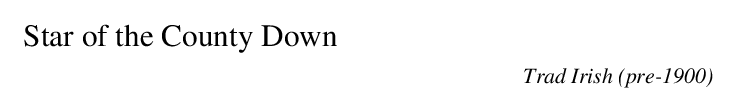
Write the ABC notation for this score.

X:1
T:Star of the County Down
C:Trad Irish (pre-1900)
M:4/4
L:1/8
Q:1/4=80
K:Dmix
d2 d2 f2 d2 | e4 d4 | G4 A2 B2 | d6 d2 |
d2 d2 f2 a2 | b4 a4 | g2 f2 e2 d2 | e8 |
d2 d2 f2 d2 | e4 d4 | G4 A2 B2 | d6 d2 |
d2 d2 f2 a2 | b4 a4 | g2 f2 e2 d2 | d8 |]
